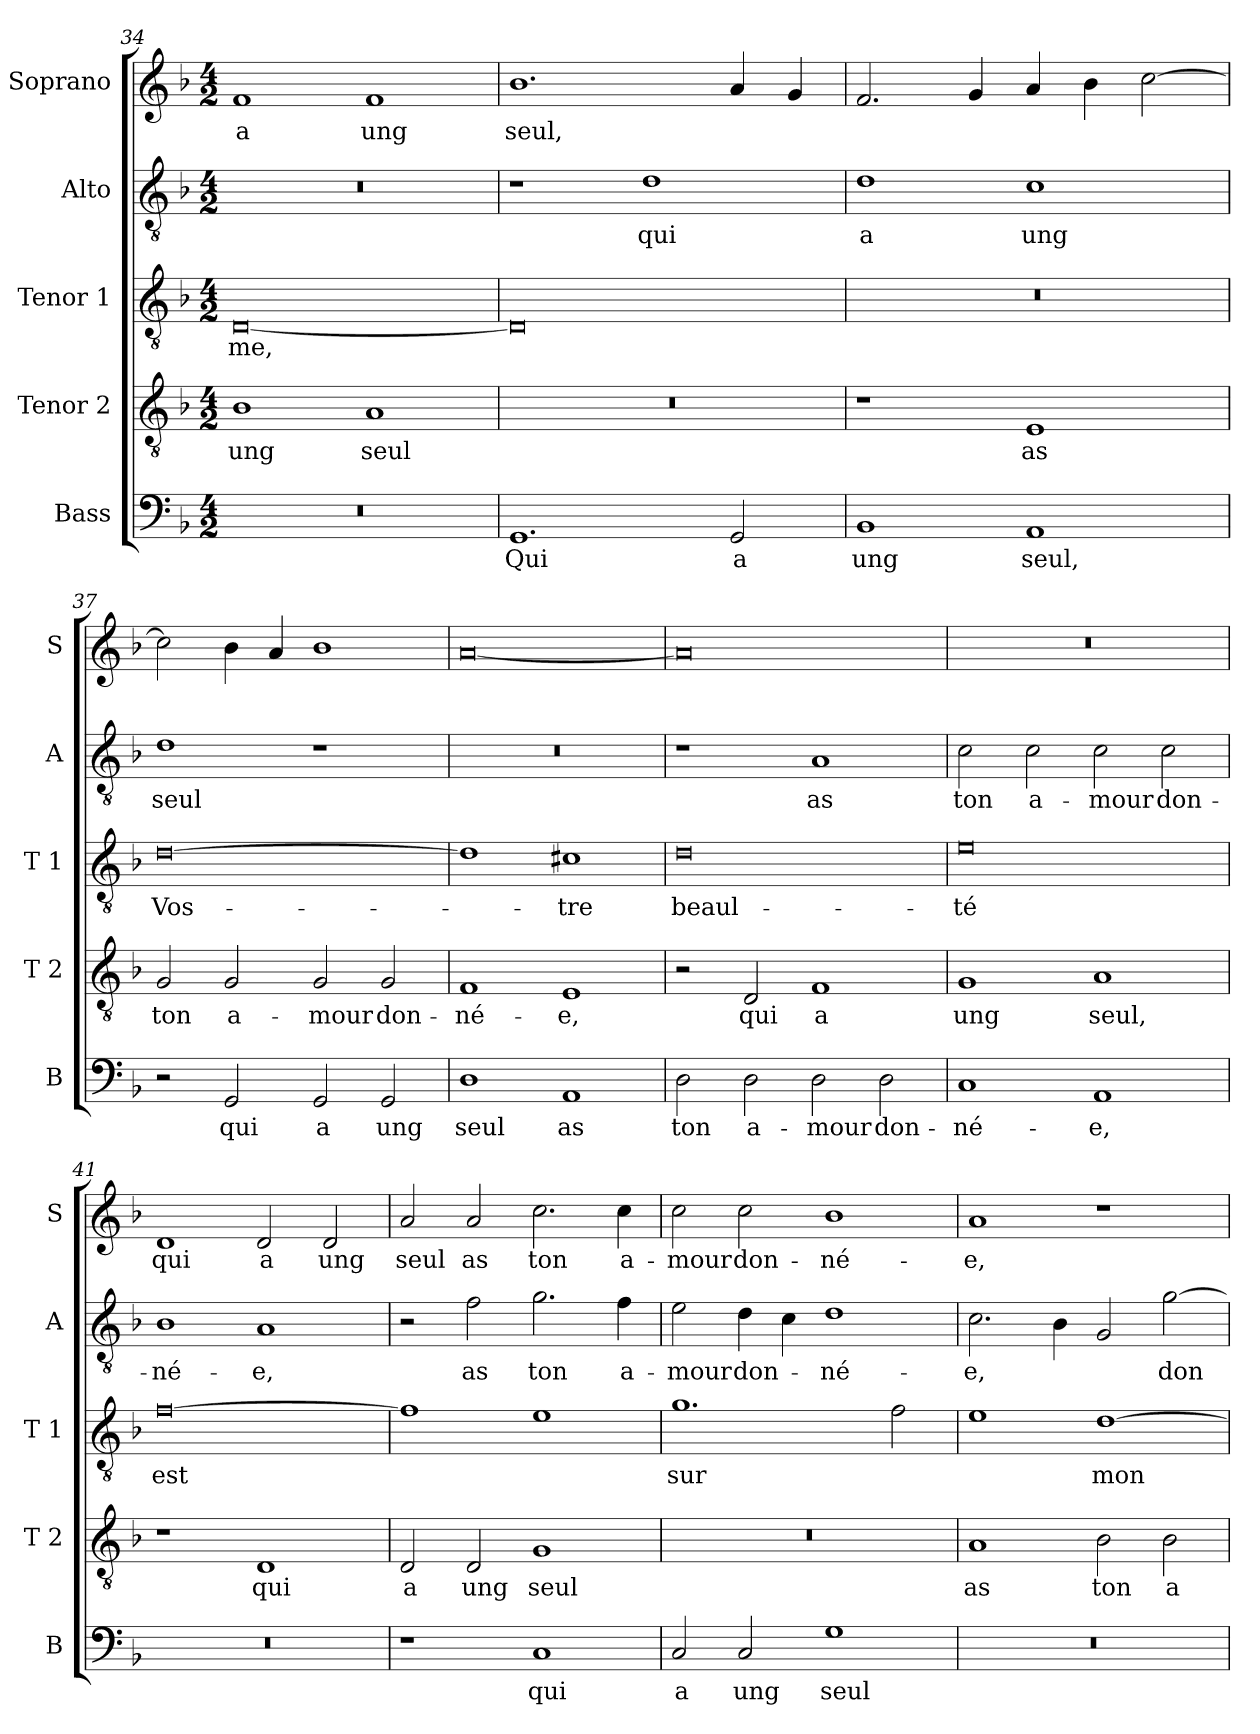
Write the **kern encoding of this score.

**kern	**text	**kern	**text	**kern	**text	**kern	**text	**kern	**text
*part5	*part5	*part4	*part4	*part3	*part3	*part2	*part2	*part1	*part1
*staff5	*staff5	*staff4	*staff4	*staff3	*staff3	*staff2	*staff2	*staff1	*staff1
*I"Bass	*	*I"Tenor 2	*	*I"Tenor 1	*	*I"Alto	*	*I"Soprano	*
*I'B	*	*I'T 2	*	*I'T 1	*	*I'A	*	*I'S	*
*clefF4	*	*clefGv2	*	*clefGv2	*	*clefGv2	*	*clefG2	*
*k[b-]	*	*k[b-]	*	*k[b-]	*	*k[b-]	*	*k[b-]	*
*F:	*	*F:	*	*F:	*	*F:	*	*F:	*
*M4/2	*	*M4/2	*	*M4/2	*	*M4/2	*	*M4/2	*
=34	=34	=34	=34	=34	=34	=34	=34	=34	=34
!	!	!	!LO:LY:b	!	!LO:LY:b	!	!	!	!LO:LY:b
0r	.	1B-	ung	[0D	-me,	0r	.	1f	a
!	!	!	!LO:LY:b	!	!	!	!	!	!LO:LY:b
.	.	1A	seul	.	.	.	.	1f	ung
=35	=35	=35	=35	=35	=35	=35	=35	=35	=35
!	!LO:LY:b	!	!	!	!	!	!	!	!LO:LY:b
1.GG	Qui	0r	.	0D]	.	1r	.	1.b-	seul,
!	!	!	!	!	!	!	!LO:LY:b	!	!
.	.	.	.	.	.	1d	qui	.	.
!	!LO:LY:b	!	!	!	!	!	!	!	!
2GG/	a	.	.	.	.	.	.	4a/	.
.	.	.	.	.	.	.	.	4g/	.
=36	=36	=36	=36	=36	=36	=36	=36	=36	=36
!	!LO:LY:b	!	!	!	!	!	!LO:LY:b	!	!
1BB-	ung	1r	.	0r	.	1d	a	2.f/	.
.	.	.	.	.	.	.	.	4g/	.
!	!LO:LY:b	!	!LO:LY:b	!	!	!	!LO:LY:b	!	!
1AA	seul,	1E	as	.	.	1c	ung	4a/	.
.	.	.	.	.	.	.	.	4b-\	.
.	.	.	.	.	.	.	.	[2cc\	.
!!LO:LB:g=z
=37	=37	=37	=37	=37	=37	=37	=37	=37	=37
!	!	!	!LO:LY:b	!	!LO:LY:b	!	!LO:LY:b	!	!
2r	.	2G/	ton	[0d	Vos-	1d	seul	2cc\]	.
!	!LO:LY:b	!	!LO:LY:b	!	!	!	!	!	!
2GG/	qui	2G/	a-	.	.	.	.	4b-\	.
.	.	.	.	.	.	.	.	4a/	.
!	!LO:LY:b	!	!LO:LY:b	!	!	!	!	!	!
2GG/	a	2G/	-mour	.	.	1r	.	1b-	.
!	!LO:LY:b	!	!LO:LY:b	!	!	!	!	!	!
2GG/	ung	2G/	don-	.	.	.	.	.	.
=38	=38	=38	=38	=38	=38	=38	=38	=38	=38
!	!LO:LY:b	!	!LO:LY:b	!	!	!	!	!	!
1D	seul	1F	-né-	1d]	.	0r	.	[0a	.
!	!LO:LY:b	!	!LO:LY:b	!	!LO:LY:b	!	!	!	!
1AA	as	1E	-e,	1c#X	-tre	.	.	.	.
=39	=39	=39	=39	=39	=39	=39	=39	=39	=39
!	!LO:LY:b	!	!	!	!LO:LY:b	!	!	!	!
2D\	ton	2r	.	0d	beaul-	1r	.	0a]	.
!	!LO:LY:b	!	!LO:LY:b	!	!	!	!	!	!
2D\	a-	2D/	qui	.	.	.	.	.	.
!	!LO:LY:b	!	!LO:LY:b	!	!	!	!LO:LY:b	!	!
2D\	-mour	1F	a	.	.	1A	as	.	.
!	!LO:LY:b	!	!	!	!	!	!	!	!
2D\	don-	.	.	.	.	.	.	.	.
=40	=40	=40	=40	=40	=40	=40	=40	=40	=40
!	!LO:LY:b	!	!LO:LY:b	!	!LO:LY:b	!	!LO:LY:b	!	!
1C	-né-	1G	ung	0e	-té	2c\	ton	0r	.
!	!	!	!	!	!	!	!LO:LY:b	!	!
.	.	.	.	.	.	2c\	a-	.	.
!	!LO:LY:b	!	!LO:LY:b	!	!	!	!LO:LY:b	!	!
1AA	-e,	1A	seul,	.	.	2c\	-mour	.	.
!	!	!	!	!	!	!	!LO:LY:b	!	!
.	.	.	.	.	.	2c\	don-	.	.
=41	=41	=41	=41	=41	=41	=41	=41	=41	=41
!	!	!	!	!	!LO:LY:b	!	!LO:LY:b	!	!LO:LY:b
0r	.	1r	.	[0f	est	1B-	-né-	1d	qui
!	!	!	!LO:LY:b	!	!	!	!LO:LY:b	!	!LO:LY:b
.	.	1D	qui	.	.	1A	-e,	2d/	a
!	!	!	!	!	!	!	!	!	!LO:LY:b
.	.	.	.	.	.	.	.	2d/	ung
=42	=42	=42	=42	=42	=42	=42	=42	=42	=42
!	!	!	!LO:LY:b	!	!	!	!	!	!LO:LY:b
1r	.	2D/	a	1f]	.	2r	.	2a/	seul
!	!	!	!LO:LY:b	!	!	!	!LO:LY:b	!	!LO:LY:b
.	.	2D/	ung	.	.	2f\	as	2a/	as
!	!LO:LY:b	!	!LO:LY:b	!	!	!	!LO:LY:b	!	!LO:LY:b
1C	qui	1G	seul	1e	.	2.g\	ton	2.cc\	ton
!	!	!	!	!	!	!	!LO:LY:b	!	!LO:LY:b
.	.	.	.	.	.	4f\	a-	4cc\	a-
!!LO:LB:g=z
=43	=43	=43	=43	=43	=43	=43	=43	=43	=43
!	!LO:LY:b	!	!	!	!LO:LY:b	!	!LO:LY:b	!	!LO:LY:b
2C/	a	0r	.	1.g	sur	2e\	-mour	2cc\	-mour
!	!LO:LY:b	!	!	!	!	!	!LO:LY:b	!	!LO:LY:b
2C/	ung	.	.	.	.	4d\	don-	2cc\	don-
.	.	.	.	.	.	4c\	.	.	.
!	!LO:LY:b	!	!	!	!	!	!LO:LY:b	!	!LO:LY:b
1G	seul	.	.	.	.	1d	-né-	1b-	-né-
.	.	.	.	2f\	.	.	.	.	.
=44	=44	=44	=44	=44	=44	=44	=44	=44	=44
!	!	!	!LO:LY:b	!	!	!	!LO:LY:b	!	!LO:LY:b
0r	.	1A	as	1e	.	2.c\	-e,	1a	-e,
.	.	.	.	.	.	4B-\	.	.	.
!	!	!	!LO:LY:b	!	!LO:LY:b	!	!	!	!
.	.	2B-\	ton	[1d	mon	2G/	.	1r	.
!	!	!	!LO:LY:b	!	!	!	!LO:LY:b	!	!
.	.	2B-\	a-	.	.	[2g\	don-	.	.
=	=	=	=	=	=	=	=	=	=
*-	*-	*-	*-	*-	*-	*-	*-	*-	*-
